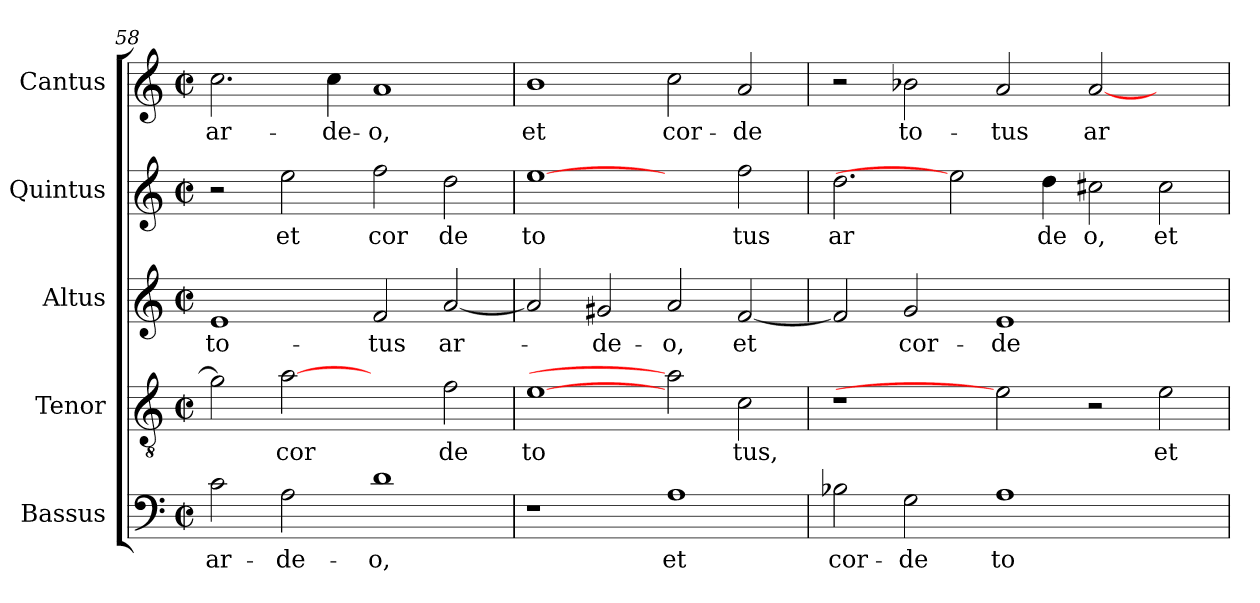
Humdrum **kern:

**kern	**text	**kern	**text	**kern	**text	**kern	**text	**kern	**text
*part5	*part5	*part4	*part4	*part3	*part3	*part2	*part2	*part1	*part1
*staff5	*staff5	*staff4	*staff4	*staff3	*staff3	*staff2	*staff2	*staff1	*staff1
*I"Bassus	*	*I"Tenor	*	*I"Altus	*	*I"Quintus	*	*I"Cantus	*
*clefF4	*	*clefGv2	*	*clefG2	*	*clefG2	*	*clefG2	*
*M2/2	*	*M2/2	*	*M2/2	*	*M2/2	*	*M2/2	*
*met(c|)	*	*met(c|)	*	*met(c|)	*	*met(c|)	*	*met(c|)	*
=58	=58	=58	=58	=58	=58	=58	=58	=58	=58
!	!LO:LY:b:cj	!	!	!	!LO:LY:b:cj	!	!	!	!LO:LY:b:cj
2c\	ar-	2g\]	.	1e	to-	2r	.	2.cc\	ar-
!	!LO:LY:b:cj	!	!LO:LY:b:cj	!	!	!	!LO:LY:b:cj	!	!
2A\	-de-	[2a	cor	.	.	2ee\	et	.	.
!	!	!	!	!	!	!	!	!	!LO:LY:b:cj
.	.	.	.	.	.	.	.	4cc\	-de-
!	!LO:LY:b:cj	!	!	!	!LO:LY:b:cj	!	!LO:LY:b:cj	!	!LO:LY:b:cj
1d	-o,	2ryy	.	2f/	-tus	2ff\	cor	1a	-o,
!	!	!	!LO:LY:b:cj	!	!LO:LY:b:cj	!	!LO:LY:b:cj	!	!
.	.	2f\	de	[<2a/	ar-	2dd\	de	.	.
=59	=59	=59	=59	=59	=59	=59	=59	=59	=59
!	!	!	!LO:LY:b:cj	!	!	!	!LO:LY:b:cj	!	!LO:LY:b:cj
1r	.	[1e	to	2a/]	.	[1ee	to	1b	et
!	!	!	!	!	!LO:LY:b:cj	!	!	!	!
.	.	.	.	2g#X/	-de-	.	.	.	.
!	!LO:LY:b:cj	!	!	!	!LO:LY:b:cj	!	!	!	!LO:LY:b:cj
1A	et	2a]	.	2a/	-o,	2ryy	.	2cc\	cor-
!	!	!	!LO:LY:b:cj	!	!LO:LY:b:cj	!	!LO:LY:b:cj	!	!LO:LY:b:cj
.	.	2c\	tus,	[<2f/	et	2ff\	tus	2a/	-de
=60	=60	=60	=60	=60	=60	=60	=60	=60	=60
!	!LO:LY:b:cj	!	!	!	!	!	!LO:LY:b:cj	!	!
2B-X\	cor-	1r	.	2f/]	.	2.dd\	ar	2r	.
!	!LO:LY:b:cj	!	!	!	!LO:LY:b:cj	!	!	!	!LO:LY:b:cj
2G\	-de	.	.	2g/	cor-	.	.	2b-X\	to-
.	.	.	.	.	.	2ee]	.	.	.
!	!LO:LY:b:cj	!	!	!	!LO:LY:b:cj	!	!	!	!LO:LY:b:cj
1A	to-	2e]	.	1e	-de	.	.	2a/	-tus
!	!	!	!	!	!	!	!LO:LY:b:cj	!	!
.	.	.	.	.	.	4dd\	de	.	.
!	!	!	!	!	!	!	!LO:LY:b:cj	!	!LO:LY:b:cj
.	.	2r	.	.	.	2cc#X\	o,	[<2a/	ar-
!	!	!	!LO:LY:b:cj	!	!	!	!LO:LY:b:cj	!	!
2ryy	.	2e\	et	2ryy	.	2cc#\	et	2ryy	.
=	=	=	=	=	=	=	=	=	=
*-	*-	*-	*-	*-	*-	*-	*-	*-	*-
